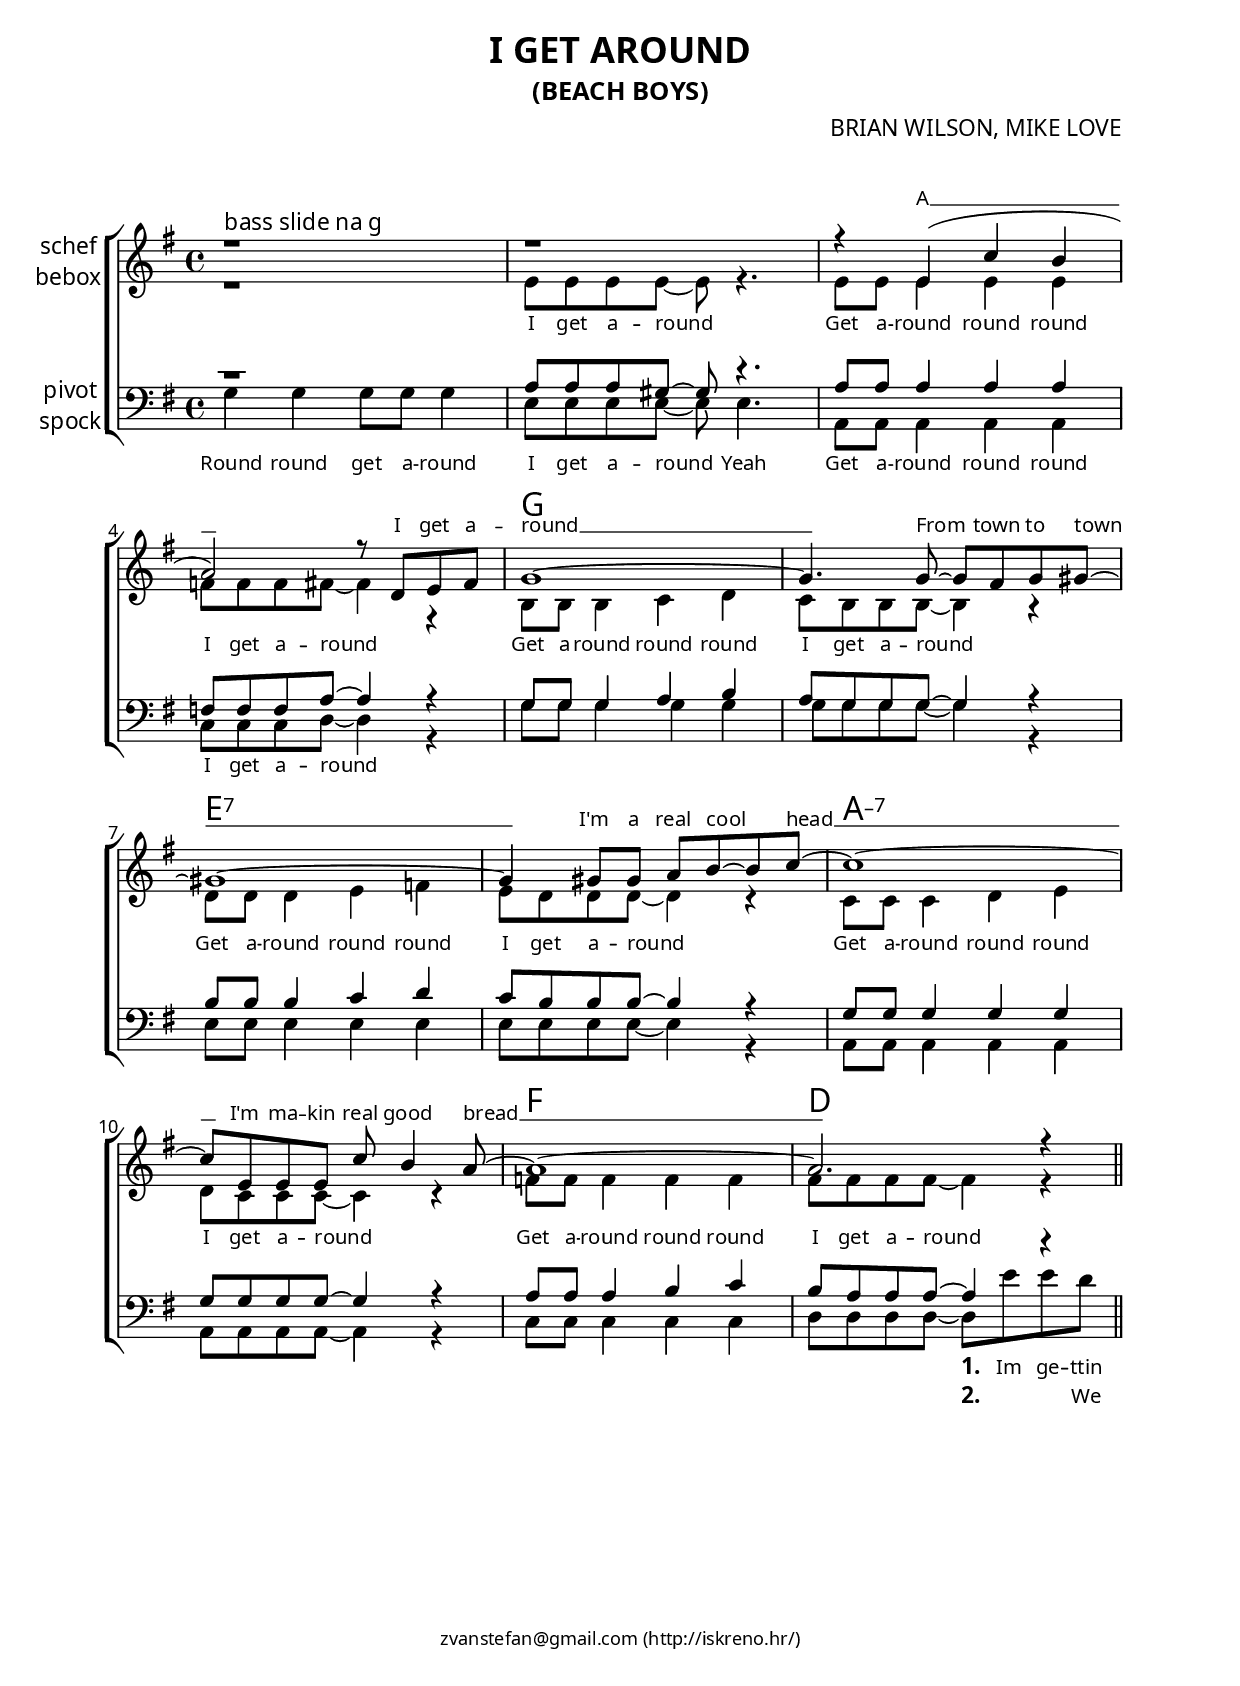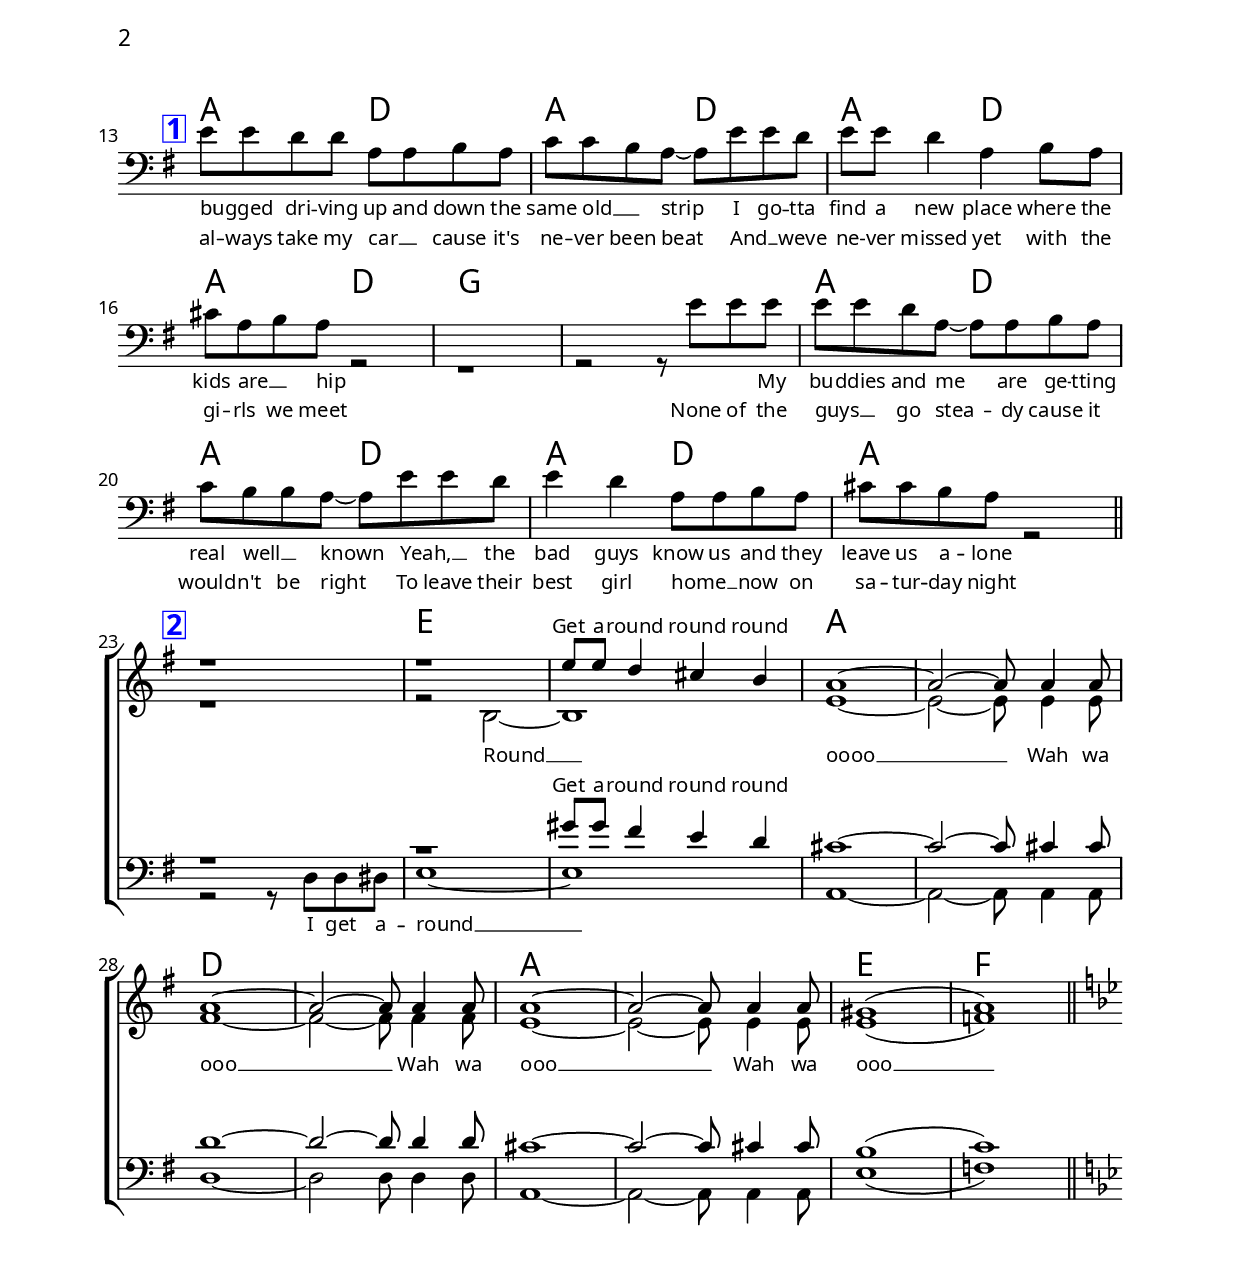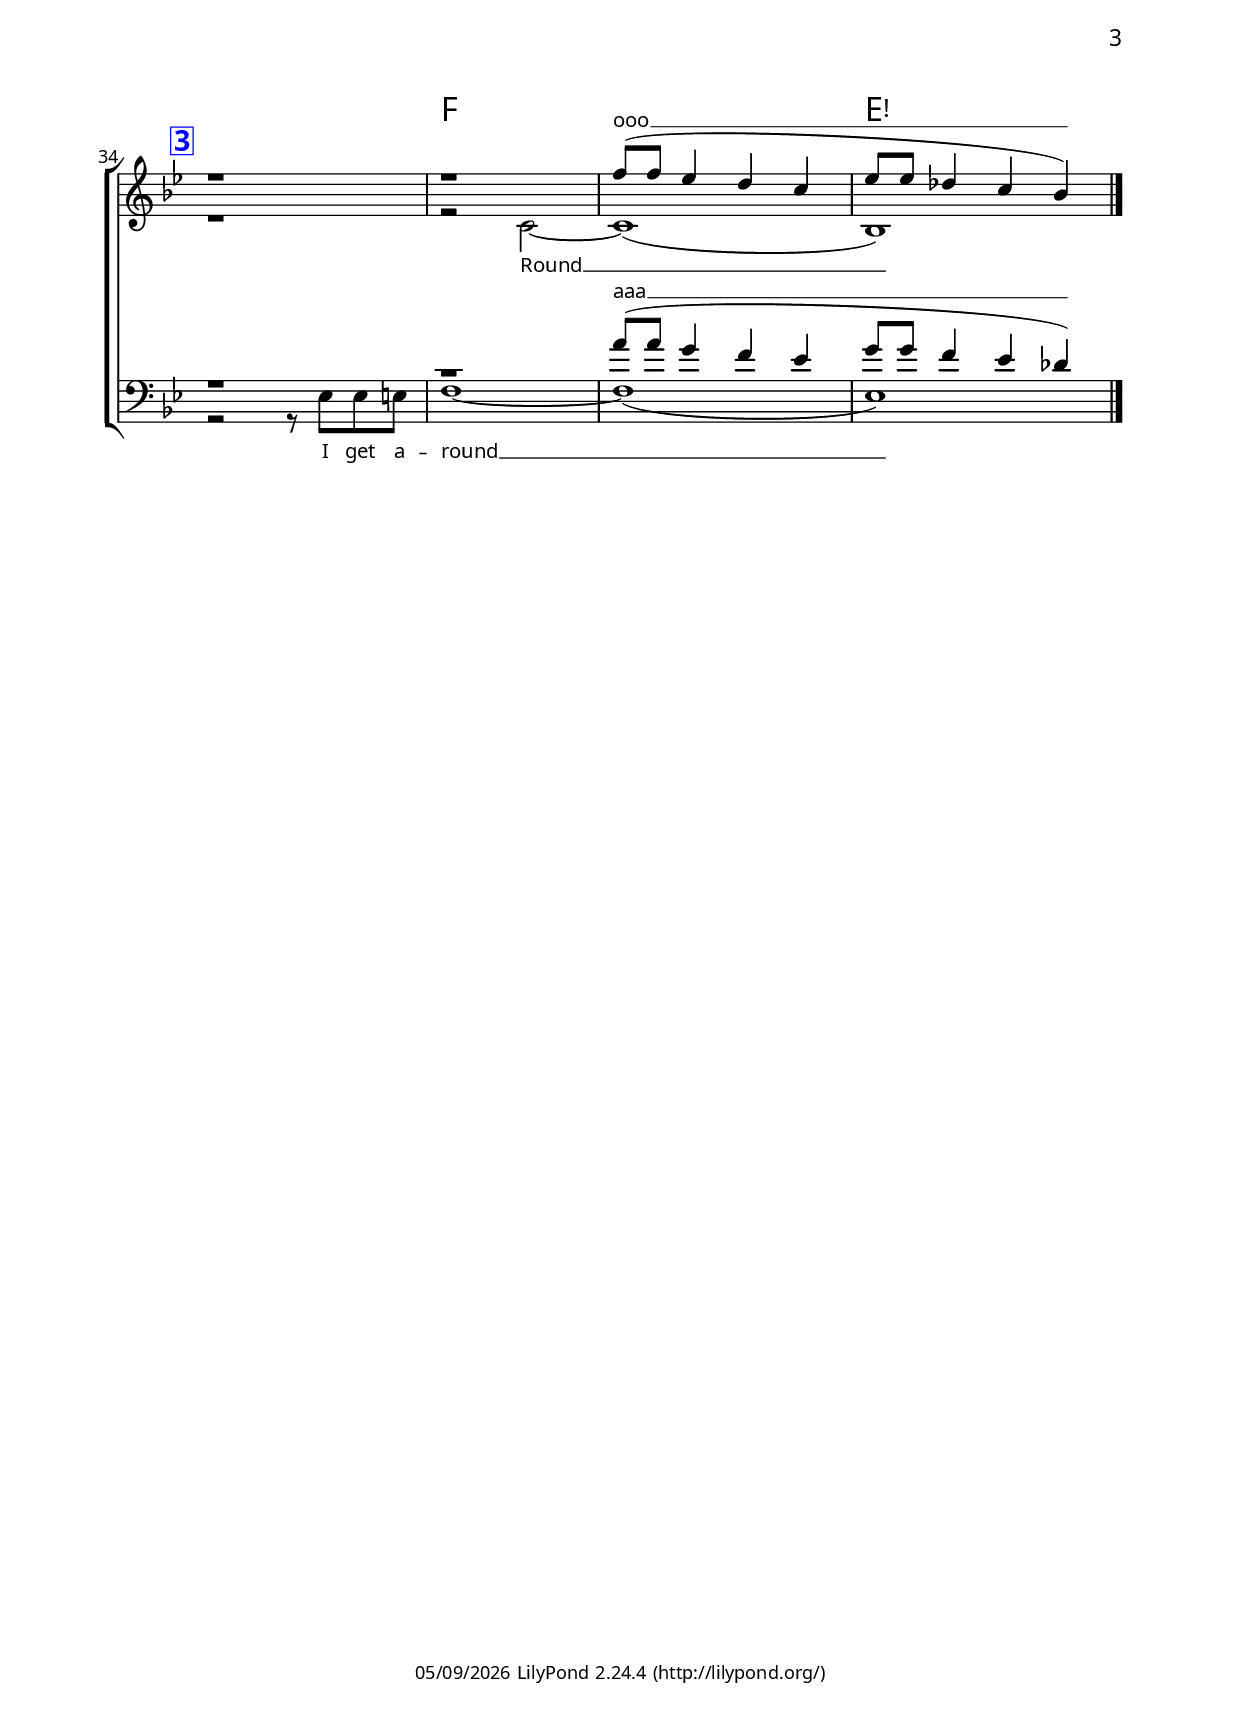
\version "2.14.2"

\include "deutsch.ly"

\header {
  title = "I GET AROUND"
  composer = "BRIAN WILSON, MIKE LOVE"
  subtitle = "(BEACH BOYS)"
  arranger = ""
}

\include "config.ly"
%JAZZ CHORDS

% correct markup for "b" and "#" (use symbols from current font...)
chordFlat = \markup { \hspace #0.2 \fontsize #-3 \raise #0.7 "!" }
chordSharp = \markup { \hspace #0.2 \fontsize #-3 \raise #0.7 "#" }

%definicija znakova
%min = \markup { \fontsize #-4 \raise #0.55 #(ly:export (ly:wide-char->utf-8 #x2013)) }
min = \markup { \fontsize #-4 \raise #0.55 \char ##x2013 }
maj = \markup { \fontsize #-4 \raise #0.8 \char ##x0394 }
dim = \markup { \hspace #0.08 \fontsize #-7 \raise #1.34 \char ##x00b0 }
hdim = \markup { \fontsize #-7 \raise #1.2 \char ##x00d8 }
aug = \markup { \fontsize #-7 \raise #1.2 "+" }
cetri = \markup { \fontsize #-4 \raise #0.8 "4" }
sest = \markup { \fontsize #-4 \raise #0.8 "6" }
sedam = \markup { \fontsize #-4 \raise #0.8 "7" }
devet = \markup { \fontsize #-4 \raise #0.8 "9" }
trinaest = \markup { \fontsize #-4 \raise #0.8 "13" }
sus = \markup { \hspace #0.1 \fontsize #-5 \raise #1.16 "sus" }

jazzChordsMusic =
{
  %kvintakordi
  <c es g>-\markup { \min }
  <c es ges>-\markup {\dim }
  <c e gis>-\markup { \aug }
  <c f g>-\markup { \sus \cetri }
  %septakordi
  <c e g a>-\markup { \maj \sest }
  <c es g as>-\markup { \min \chordFlat \sest }
  <c e g b>-\markup { \sedam }
  <c e g h>-\markup { \maj \sedam }
  <c es g b>-\markup { \min \sedam }
  <c es ges b>-\markup { \hdim }
  <c f g des'>-\markup { \sus \chordFlat \devet }
  %nonakordi
  <c es g b d'>-\markup { \min \devet }
  <c e fes g b>-\markup { \maj \chordFlat \cetri }
  <c e fis g b>-\markup { \maj \chordSharp \cetri }
  % Add more as needed
}

% Add to existing exceptions
jazzChordsAdd = #(append
  (sequential-music-to-chord-exceptions jazzChordsMusic #t)
  ignatzekExceptions)

% definition from scm/chord-name.scm
#(define (accidental->markup alteration)
"Return accidental markup for ALTERATION."
(if (= alteration 0)
(make-line-markup (list empty-markup))
(conditional-kern-before
(alteration->text-accidental-markup alteration)
(= alteration FLAT) 0.2)))

% definition from scm/ chord-generic-names.scm
#(define (conditional-kern-before markup bool amount)
"Add AMOUNT of space before MARKUP if BOOL is true."
(if bool
(make-line-markup
(list (make-hspace-markup amount)
markup))
markup))

% definition from scm/chord-name.scm,
#(define (conditional-string-downcase str condition)
  (if condition
      (string-downcase str)
      str))

#(define (pitch-alteration-semitones pitch)
  (inexact->exact (round (* (ly:pitch-alteration pitch) 2))))

% definition from scm/chord-name.scm, changed to our needs
#(define-public ((chord-name->semi-german-markup B-instead-of-Bb)
                     pitch lowercase?)
  "Return pitch markup for PITCH, using german note names.
   If B-instead-of-Bb is set to #t real german names are returned.
   Otherwise semi-german names (with Bb and below keeping the british names)
"
  (let* ((name (ly:pitch-notename pitch))
         (alt-semitones  (pitch-alteration-semitones pitch))
         (n-a (if (member (cons name alt-semitones) `((6 . -1) (6 . -2)))
                  (cons 7 (+ (if B-instead-of-Bb 1 0) alt-semitones))
                  (cons name alt-semitones)))
        (alt (ly:pitch-alteration pitch)))
    (make-line-markup
     (list
      (make-simple-markup
       (conditional-string-downcase
                (vector-ref #("C" "D" "E" "F" "G" "A" "H" "B") (car n-a))
                lowercase?))
            (if (= alt 0)
        (make-line-markup (list empty-markup))
        (if (= alt FLAT)
          ;; Otherwise, handle adding the flat symbol
            (make-line-markup
            (list
              (make-hspace-markup 0)
              (markup #:fontsize -2 (make-raise-markup 0.4
                (make-text-markup "!")))
            ))
          ;; or handle adding the sharp symbol
            (make-line-markup
            (list
              (make-hspace-markup 0)
              (markup #:fontsize -1 (make-raise-markup 0.2
                (make-text-markup "#")))
            ))
        ))))))

% definition as in ly/property-init.ly
myGermanChords = {
}


jazzChords =
{
  \set chordNameExceptions = #jazzChordsAdd
  \set chordRootNamer = #(chord-name->semi-german-markup #f)
  \set chordNoteNamer = #note-name->german-markup
  \override ChordName #'font-size = 3
  \override ChordName #'font-name = "Lilypond JohnSans Medium Pro"
  \set chordChanges = ##t
}


global = { \key g \major}

soprano = \relative c' {
  \global
  % Music follows here.
  r1^\markup { \sans "bass slide na g" } |
  r1 |
  r4 e4 (c' h |
  a2 )r8 d, e fis |
  g1 ~ |
  g4. g8 ~ g fis g gis ~ |
  gis1 ~ |
  gis4 gis8 gis a h ~ h c ~ |
  c1 ~ |
  c8 e, e e c' h4 a8 ~ |
  a1 ~ |
  a2. r4 | \bar "||" \break
  \mark \default
  
  R1*9
  
  r1 |
  \bar "||" \mark \default \break
  r1 |
  r1 |
  e'8 e d4 cis h |
  a1 ~ |
  a2 ~ a8 a4 a8 |
    a1 ~ |
  a2 ~ a8 a4 a8 |
    a1 ~ |
  a2 ~ a8 a4 a8 |
  gis1 ( |
  a1 ) | \bar "||" \break
  \mark \default
  \key b \major
   r1 |
  r1 |
  f'8  ( f es4 d c |
   es8 es des4 c b ) |
   \bar "|."
}

alto = \relative c' {
  \global
  % Music follows here.
  r1 |
  e8 e e e ~ e r4. |
  e8 e e4 e e |
  f8 f f fis ~ fis4 r |
  h,8 h h4 c d |
  c8 h h h ~ h4 r |
  d8 d d4 e f |
  e8 d d d ~ d4 r |
  c8 c c4 d e |
  d8 c c c ~ c4 r |
  f8 f f4 f f |
  fis8 fis fis fis ~ fis4 r |
  R1*9
  
  r1 |
  r1 |
  r2 h,2 ~ |
  h1 |
  e1 ~ |
  e2 ~ e8 e4 e8 |
  fis1 ~ |
  fis2 ~ fis8 fis4 fis8 |
  e1 ~ |
  e2 ~ e8 e4 e8 |
  e1 ( |
  f1 ) |
  
    r1 |
  r2 c2 ~ |
  c1 ( |
  b1 ) |
}

tenor = \relative c' {
  \global
  % Music follows here.
  r1 a8 a a gis ~ gis8 r4. |
  a8 a a4 a a |
  f8 f f a ~ a4 r |
  g8 g g4 a h |
  a8 g g g ~ g4 r |
  h8 h h4 c d |
  c8 h h h ~ h4 r |
  g8 g g4 g g |
  g8 g g g ~ g4 r |
  a8 a a4 h c |
  h8 a a a  ~ a4 r |
  
  s1*9
  
  
  s1 |
  r1 |
  r1 |
  gis'8 gis fis4 e d |
  cis1 ~ |
  cis2 ~ cis8 cis4 cis8 |
  d1 ~ |
  d2 ~ d8 d4 d8 |
  cis1 ~ |
  cis2 ~ cis8 cis4 cis8 |
  h1 ( |
  c1 ) |
  
  \key b \major
    r1 |
  r1 |
  a'8 ( a g4 f es |
  g8 g f4 es des ) | 
}

bass = \relative c {
  \global
  % Music follows here.
  g'4 g4 g8 g g4 |
  e8 e e e ~ e e4. |
  a,8 a a4 a a |
  c8 c c d ~ d4 r |
  g8 g g4 g g |
  g8 g g g ~ g4 r |
  e8 e e4 e e |
  e8 e e e ~ e4 r |
  a,8 a a4 a a |
  a8 a a a ~ a4 r |
  c8 c c4 c c |
  d8 d d d ~ d8 e'8 e d |
  e8 e d d a a h a |
  c c h a ~ a e' e d |
  e e d4 a h8 a |
  cis8 a h a r2 |
  r1 |
  r2 r8 e'8 e e |
  e8 e d a ~ a a h a |
  c h h a ~ a e' e d |
  e4 d a8 a h a |
  cis8 cis h a r2
  r2 r8 
  d,8 d dis | 
  e1 ~ |
  e1 |
  a,1 ~ |
  a2 ~ a8 a4 a8 |
  d1 ~ |
  d2 d8 d4 d8 |
  a1 ~ |
  a2 ~ a8 a4 a8 |
  e'1 (|
  f1 )|
  
    r2 r8 es8 es e |
  f1 ~ |
  f1 ( |
  es1 ) |
}

sopranoVerse = \lyricmode {
 A __
 I get a -- round __
From town to town __
I'm a real cool head __
I'm ma -- kin real good bread __
Get a -- round round round
\repeat unfold 10 ""
ooo __
}

altoVerse = \lyricmode {
  I get a -- round
Get a -- round round round I get a -- round
Get a -- round round round I get a -- round
Get a -- round round round I get a -- round
Get a -- round round round I get a -- round
Get a -- round round round I get a -- round
Round __

oooo __
Wah wa ooo __
Wah wa ooo __
Wah wa ooo __
Round __
}

tenorVerse = \lyricmode {
""  \repeat unfold 48 \skip8
Get a -- round round round
"" \repeat unfold 9 \skip8
aaa __
}

bassVerse = \lyricmode {
Round round get a -- round
I get a -- round
Yeah
Get a -- round round round I get a -- round

\repeat unfold 36 \skip8
\set stanza = "1. "
Im ge -- ttin bugged _ dri -- ving up and down the same old __ _ strip
I go -- tta find a new place where the kids are __ _ hip

_ _ My bu -- ddies and me are ge -- tting real well __ _ known
Yeah, __ _ the bad guys know us and they leave us a -- lone

I get a -- round __
"" \repeat unfold 10 \skip8 
I get a -- round __

}
bassVerseTwo = \lyricmode {
  \repeat unfold 55 \skip8
\set stanza = "2. " \skip8 \skip8 
We al -- ways take my car __ _ cause it's ne -- ver been beat
And __ _ weve ne -- ver missed yet with the gi -- rls we meet

None of the guys __ _ go stea -- dy cause it would -- n't be right
To leave their best girl home __ _ now on sa -- tur -- day night
}

akordi = \chordmode {
  \set chordChanges = ##f
  s1*4 g1*2 e:7 a:m7 f1 d
  a2 d a d a d a d g1*2 |
  a2 d a d a d a1 
  s1 | e1*2 a d a e1 f |
  s1 f1*2 es1 |
}

\score {
  \new ChoirStaff <<
      \new ChordNames { \jazzChords \akordi }
%    \new ChordNames { \achords }
    \new Staff = "sa" \with {
      %midiInstrument = "choir aahs"
      instrumentName = \markup \center-column { "schef" "bebox" }
    } <<
      \new Voice = "soprano" { \voiceOne \soprano }
      \new Voice = "alto" { \voiceTwo \alto }
    >>
    \new Lyrics \with {
      alignAboveContext = "sa"
%      \override VerticalAxisGroup #'staff-affinity = #DOWN
    } \lyricsto soprano \sopranoVerse
    \new Lyrics \lyricsto alto \altoVerse
    \new Staff = "tb" \with {
      %midiInstrument = "choir aahs"
      instrumentName = \markup \center-column { "pivot" "spock" }
    } <<
      \clef bass
      \new Voice = "tenor" { \voiceOne \tenor }
      \new Voice = "bass" { \voiceTwo \bass }
    >>
    \new Lyrics \with {
      alignAboveContext = "tb"
%      \override VerticalAxisGroup #'staff-affinity = #DOWN
    } \lyricsto tenor \tenorVerse
    \new Lyrics \lyricsto bass \bassVerse
        \new Lyrics \lyricsto bass \bassVerseTwo
  >>
  \layout { 
    \context {
    \Staff \RemoveEmptyStaves
  }
  }
  \midi {
    \context {
      \Score
      tempoWholesPerMinute = #(ly:make-moment 120 4)
    }
  }
}